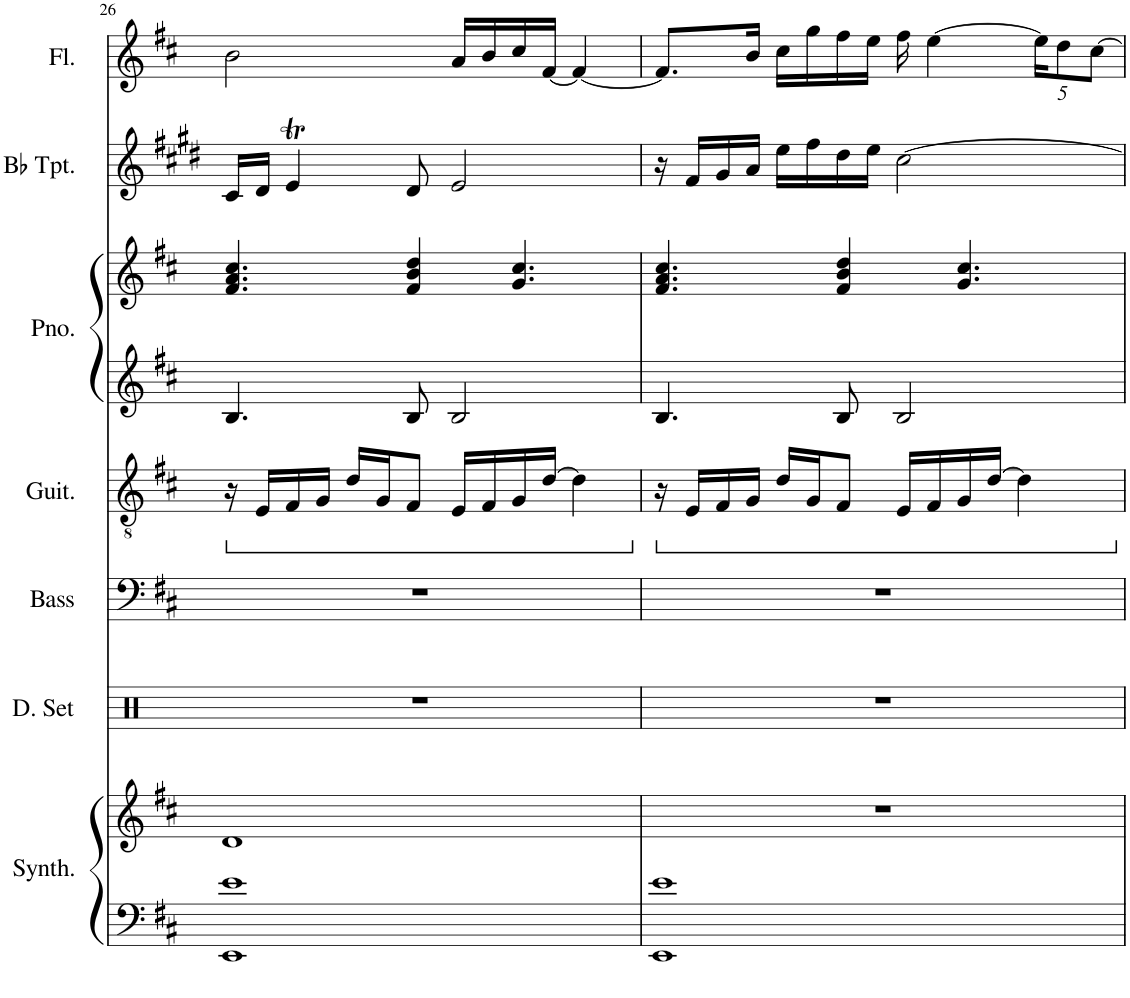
**kern	**kern	**kern	**kern	**kern	**kern	**kern	**kern	**kern
*part7	*part7	*part6	*part5	*part4	*part3	*part3	*part2	*part1
*staff9	*staff8	*staff7	*staff6	*staff5	*staff4	*staff3	*staff2	*staff1
*I"New Age Synthesiser	*	*I"Drumset	*I"Acoustic Bass	*I"Classical Guitar	*I"Piano	*	*I"Bb Trumpet	*I"Flute
*I'Synth.	*	*I'D. Set	*I'Bass	*I'Guit.	*I'Pno.	*	*I'Bb Tpt.	*I'Fl.
!!LO:PB:g=z
*clefF4	*clefG2	*clefX	*clefF4	*clefGv2	*clefG2	*clefG2	*clefG2	*clefG2
*	*	*	*Trd7c12	*	*	*	*Trd1c2	*
*k[f#c#]	*k[f#c#]	*k[]	*k[f#c#]	*k[f#c#]	*k[f#c#]	*k[f#c#]	*k[f#c#g#d#]	*k[f#c#]
*M4/4	*M4/4	*M4/4	*M4/4	*M4/4	*M4/4	*M4/4	*M4/4	*M4/4
*	*	*	*	*ped	*	*	*	*
=26	=26	=26	=26	=26	=26	=26	=26	=26
1EE 1e	1d	1r	1r	16r	4.B/	4.f#/ 4.a/ 4.cc#/	16c#/LL	2b\
.	.	.	.	16E/LL	.	.	16d#/JJ	.
.	.	.	.	16F#/	.	.	4eT/	.
.	.	.	.	16G/JJ	.	.	.	.
.	.	.	.	16d/LL	.	.	.	.
.	.	.	.	16G/J	.	.	.	.
.	.	.	.	8F#/J	8B/	4f#/ 4b/ 4dd/	8d#/	.
.	.	.	.	16E/LL	2B/	.	2e/	16a/LL
.	.	.	.	16F#/	.	.	.	16b/
.	.	.	.	16G/	.	4.g/ 4.cc#/	.	16cc#/
.	.	.	.	[16d/JJ	.	.	.	[16f#/JJ
.	.	.	.	4d\]	.	.	.	4f#/_
=27	=27	=27	=27	=27	=27	=27	=27	=27
*	*	*	*	*Xped	*	*	*	*
*	*	*	*	*ped	*	*	*	*
1EE 1e	1r	1r	1r	16r	4.B/	4.f#/ 4.a/ 4.cc#/	16r	8.f#/L]
.	.	.	.	16E/LL	.	.	16f#/LL	.
.	.	.	.	16F#/	.	.	16g#/	.
.	.	.	.	16G/JJ	.	.	16a/JJ	16b/Jk
.	.	.	.	16d/LL	.	.	16ee\LL	16cc#\LL
.	.	.	.	16G/J	.	.	16ff#\	16gg\
.	.	.	.	8F#/J	8B/	4f#/ 4b/ 4dd/	16dd#\	16ff#\
.	.	.	.	.	.	.	16ee\JJ	16ee\JJ
.	.	.	.	16E/LL	2B/	.	[2cc#\	16ff#\
.	.	.	.	16F#/	.	.	.	[4ee\
.	.	.	.	16G/	.	4.g/ 4.cc#/	.	.
.	.	.	.	[16d/JJ	.	.	.	.
.	.	.	.	4d\]	.	.	.	.
*	*	*	*	*	*	*	*	*Xbrackettup
.	.	.	.	.	.	.	.	80%3ee\KL]
.	.	.	.	.	.	.	.	40%3dd\
.	.	.	.	.	.	.	.	[40%3cc#\J
*	*	*	*	*Xped	*	*	*	*
=	=	=	=	=	=	=	=	=
*-	*-	*-	*-	*-	*-	*-	*-	*-
